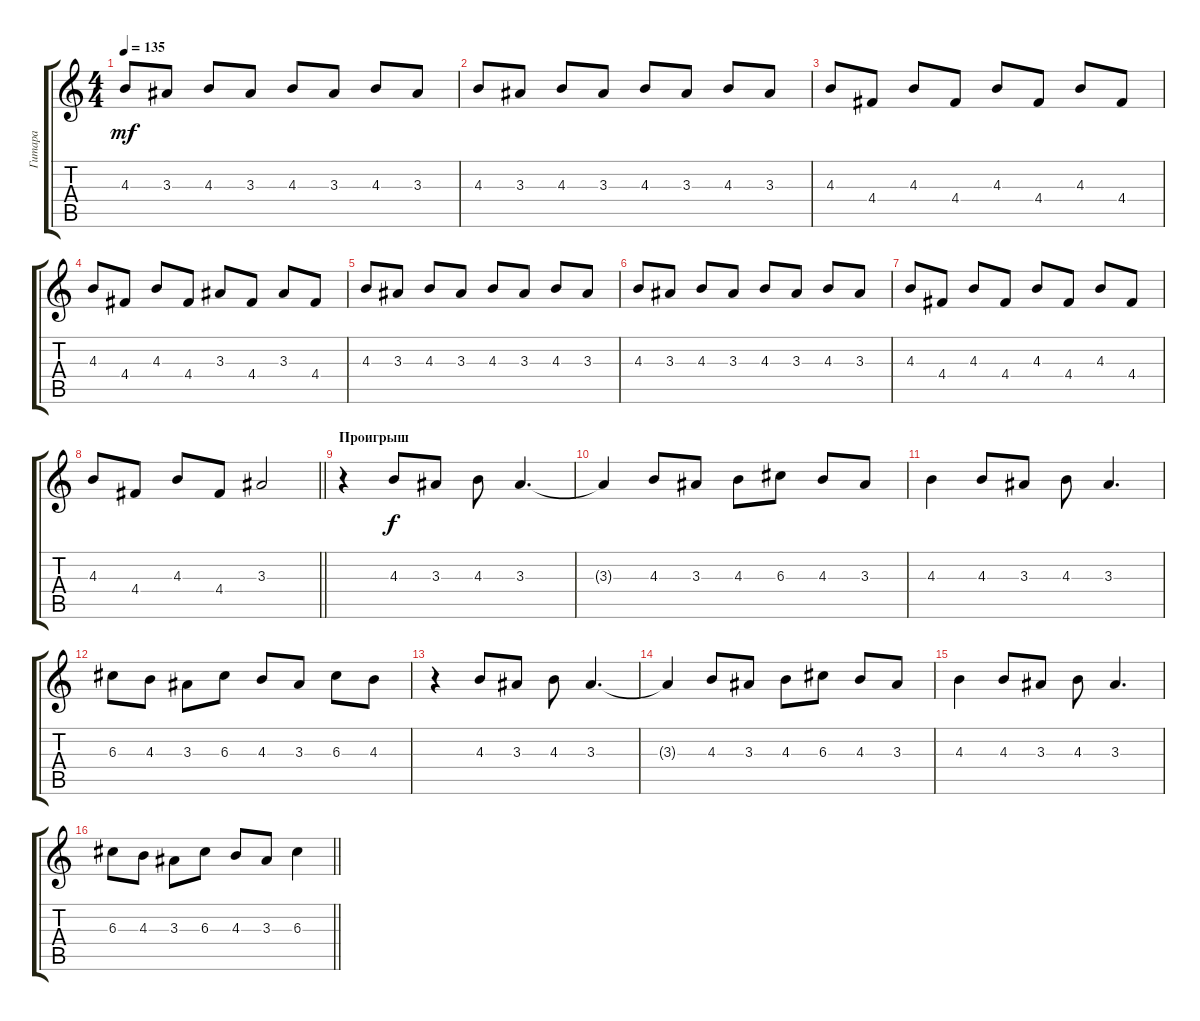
\track ("Гитара" "Гитара") {instrument overdrivenguitar}
\staff {score tabs}
\tuning (E4 B3 G3 D3 A2 E2) {hide}
\ts (4 4)
\tempo 135
\clef g2
\ks c
4.3.8{dy mf} 3.3.8 4.3.8 3.3.8 4.3.8 3.3.8 4.3.8 3.3.8 |
4.3.8 3.3.8 4.3.8 3.3.8 4.3.8 3.3.8 4.3.8 3.3.8 |
4.3.8 4.4.8 4.3.8 4.4.8 4.3.8 4.4.8 4.3.8 4.4.8 |
4.3.8 4.4.8 4.3.8 4.4.8 3.3.8 4.4.8 3.3.8 4.4.8 |
4.3.8 3.3.8 4.3.8 3.3.8 4.3.8 3.3.8 4.3.8 3.3.8 |
4.3.8 3.3.8 4.3.8 3.3.8 4.3.8 3.3.8 4.3.8 3.3.8 |
4.3.8 4.4.8 4.3.8 4.4.8 4.3.8 4.4.8 4.3.8 4.4.8 |
\barLineRight lightlight
4.3.8 4.4.8 4.3.8 4.4.8 3.3.2 |
\section ("" "Проигрыш")
r.4 4.3.8{dy f} 3.3.8 4.3.8 3.3.4{d} |
3.3{t}.4 4.3.8 3.3.8 4.3.8 6.3.8 4.3.8 3.3.8 |
4.3.4 4.3.8 3.3.8 4.3.8 3.3.4{d} |
6.3.8 4.3.8 3.3.8 6.3.8 4.3.8 3.3.8 6.3.8 4.3.8 |
r.4 4.3.8 3.3.8 4.3.8 3.3.4{d} |
3.3{t}.4 4.3.8 3.3.8 4.3.8 6.3.8 4.3.8 3.3.8 |
4.3.4 4.3.8 3.3.8 4.3.8 3.3.4{d} |
\barLineRight lightlight
6.3.8 4.3.8 3.3.8 6.3.8 4.3.8 3.3.8 6.3.4
